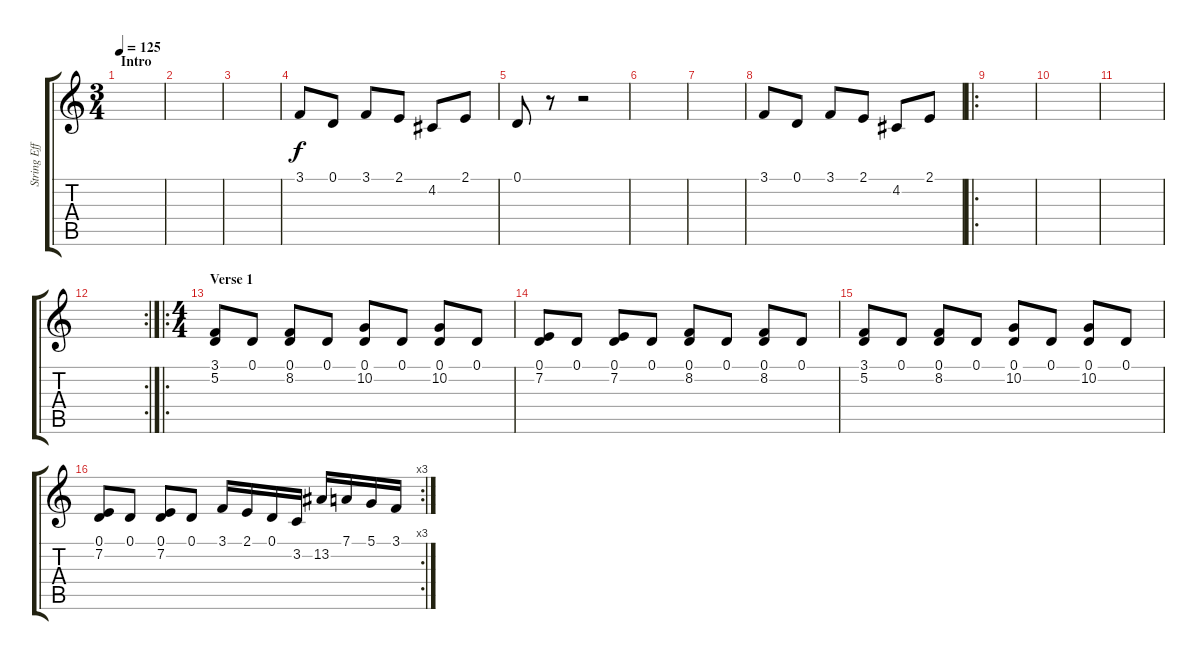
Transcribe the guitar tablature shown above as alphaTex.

\track ("String Effects" "String Eff") {instrument stringensemble1}
\staff {score tabs}
\tuning (D4 A3 F3 C3 G2 D2) {hide}
\ts (3 4)
\section ("" "Intro")
\tempo 125
\clef g2
\ks c
|
|
|
3.1.8 0.1.8 3.1.8 2.1.8 4.2.8 2.1.8 |
0.1.8 r.8 r.2 |
|
|
3.1.8 0.1.8 3.1.8 2.1.8 4.2.8 2.1.8 |
\ro
|
|
|
\rc 2
|
\ro
\ts (4 4)
\section ("" "Verse 1")
(3.1 5.2).8 0.1.8 (0.1 8.2).8 0.1.8 (0.1 10.2).8 0.1.8 (0.1 10.2).8 0.1.8 |
(0.1 7.2).8 0.1.8 (0.1 7.2).8 0.1.8 (0.1 8.2).8 0.1.8 (0.1 8.2).8 0.1.8 |
(3.1 5.2).8 0.1.8 (0.1 8.2).8 0.1.8 (0.1 10.2).8 0.1.8 (0.1 10.2).8 0.1.8 |
\rc 3
(0.1 7.2).8 0.1.8 (0.1 7.2).8 0.1.8 3.1.16 2.1.16 0.1.16 3.2.16 13.2.16 7.1.16 5.1.16 3.1.16
